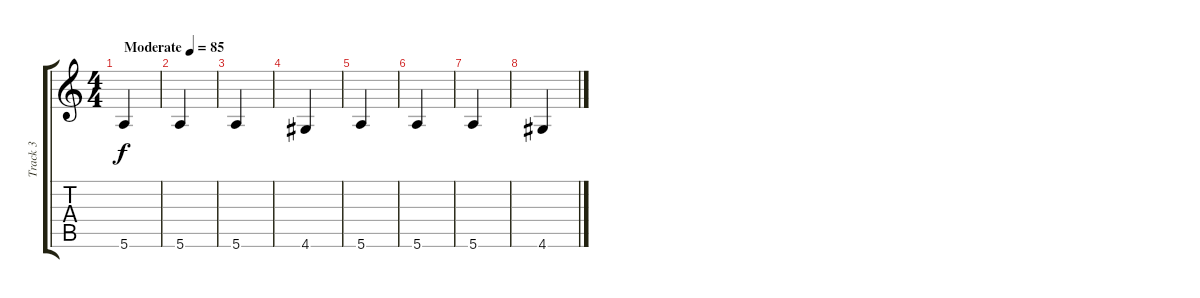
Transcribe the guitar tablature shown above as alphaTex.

\track ("Track 3" "Track 3") {instrument electricbassfinger}
\staff {score tabs}
\tuning (E4 B3 G3 D3 A2 E2) {hide}
\ts (4 4)
\tempo (85 "Moderate")
\clef g2
\ks c
5.6.4{dy f instrument electricbassfinger} |
5.6.4 |
5.6.4 |
4.6.4 |
5.6.4 |
5.6.4 |
5.6.4 |
4.6.4
